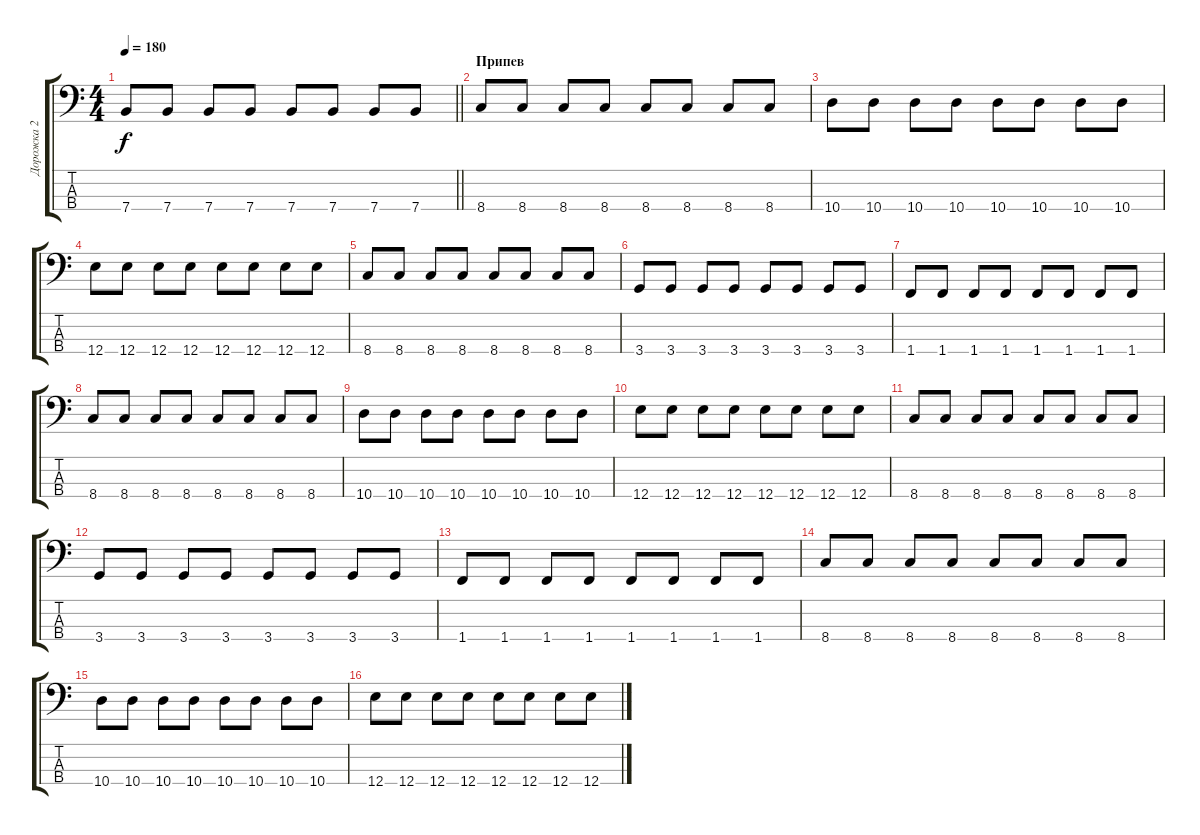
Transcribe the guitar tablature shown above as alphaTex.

\track ("Дорожка 2" "Дорожка 2") {instrument electricbasspick}
\staff {score tabs}
\tuning (G2 D2 A1 E1) {hide}
\ts (4 4)
\tempo 180
\clef f4
\barLineRight lightlight
\ks c
7.4.8{dy f} 7.4.8 7.4.8 7.4.8 7.4.8 7.4.8 7.4.8 7.4.8 |
\section ("" "Припев")
8.4.8 8.4.8 8.4.8 8.4.8 8.4.8 8.4.8 8.4.8 8.4.8 |
10.4.8 10.4.8 10.4.8 10.4.8 10.4.8 10.4.8 10.4.8 10.4.8 |
12.4.8 12.4.8 12.4.8 12.4.8 12.4.8 12.4.8 12.4.8 12.4.8 |
8.4.8 8.4.8 8.4.8 8.4.8 8.4.8 8.4.8 8.4.8 8.4.8 |
3.4.8 3.4.8 3.4.8 3.4.8 3.4.8 3.4.8 3.4.8 3.4.8 |
1.4.8 1.4.8 1.4.8 1.4.8 1.4.8 1.4.8 1.4.8 1.4.8 |
8.4.8 8.4.8 8.4.8 8.4.8 8.4.8 8.4.8 8.4.8 8.4.8 |
10.4.8 10.4.8 10.4.8 10.4.8 10.4.8 10.4.8 10.4.8 10.4.8 |
12.4.8 12.4.8 12.4.8 12.4.8 12.4.8 12.4.8 12.4.8 12.4.8 |
8.4.8 8.4.8 8.4.8 8.4.8 8.4.8 8.4.8 8.4.8 8.4.8 |
3.4.8 3.4.8 3.4.8 3.4.8 3.4.8 3.4.8 3.4.8 3.4.8 |
1.4.8 1.4.8 1.4.8 1.4.8 1.4.8 1.4.8 1.4.8 1.4.8 |
8.4.8 8.4.8 8.4.8 8.4.8 8.4.8 8.4.8 8.4.8 8.4.8 |
10.4.8 10.4.8 10.4.8 10.4.8 10.4.8 10.4.8 10.4.8 10.4.8 |
12.4.8 12.4.8 12.4.8 12.4.8 12.4.8 12.4.8 12.4.8 12.4.8
